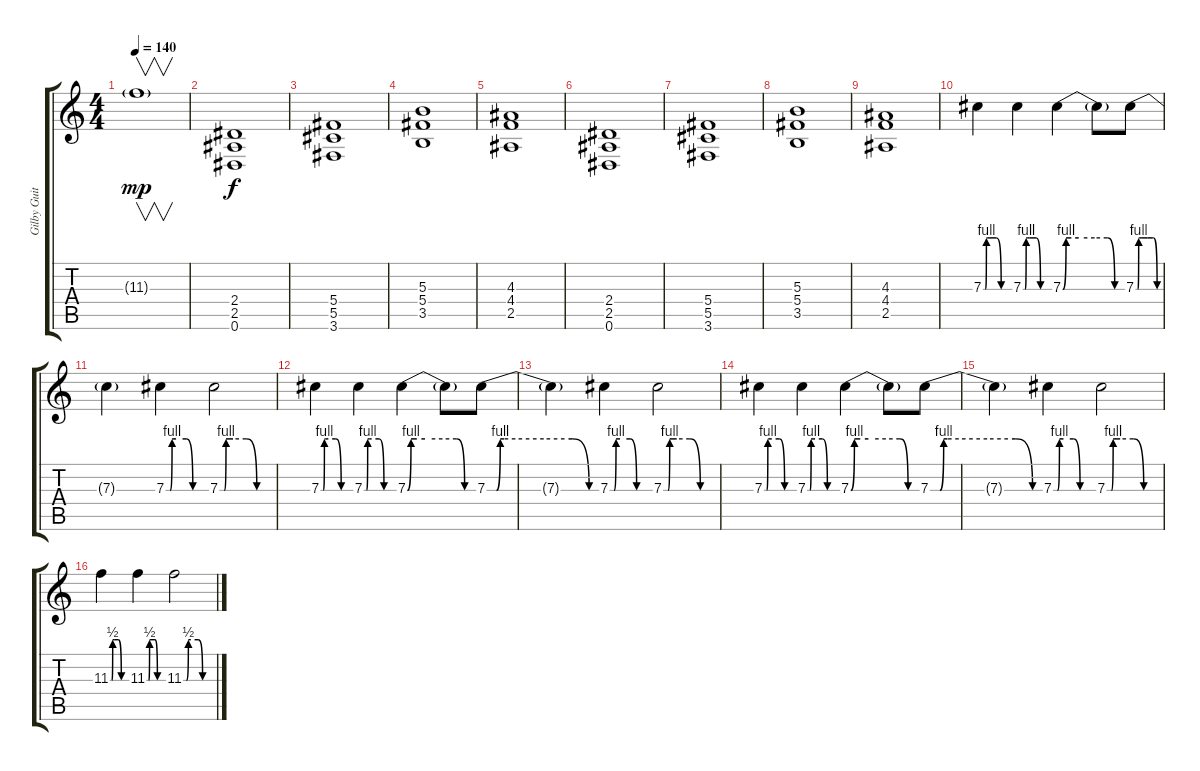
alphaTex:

\track ("Gilby Guitar 2" "Gilby Guit") {instrument distortionguitar}
\staff {score tabs}
\tuning (Eb4 Bb3 Gb3 Db3 Ab2 Eb2) {hide}
\ts (4 4)
\tempo 140
\clef g2
\ks c
11.3{g}.1{v dy mp} |
(2.4 2.5 0.6).1{dy f} |
(5.4 5.5 3.6).1 |
(5.3 5.4 3.5).1 |
(4.3 4.4 2.5).1 |
(2.4 2.5 0.6).1 |
(5.4 5.5 3.6).1 |
(5.3 5.4 3.5).1 |
(4.3 4.4 2.5).1 |
7.3{be (custom 0 0 5 0 7 4 9 4 15 4 30 4 41 0 45 0 60 0)}.4 7.3{be (custom 0 0 5 0 7 4 11 4 15 4 30 4 40 0 45 0 60 0)}.4 7.3{be (custom 0 0 3 4 8 4 15 4 30 4 42 4 49 0 60 0)}.4 7.3{t}.8 7.3{be (custom 0 0 5 0 7 4 9 4 15 4 30 4 41 4 45 4 54 0 58 0 60 0)}.8 |
7.3{t}.4 7.3{be (custom 0 0 6 0 9 4 15 4 30 4 40 0 45 0 60 0)}.4 7.3{be (custom 0 0 5 0 7 4 15 4 30 4 42 0 45 0 60 0)}.2 |
7.3{be (custom 0 0 5 0 7 4 9 4 15 4 30 4 41 0 45 0 60 0)}.4 7.3{be (custom 0 0 5 0 7 4 11 4 15 4 30 4 40 0 45 0 60 0)}.4 7.3{be (custom 0 0 3 4 8 4 15 4 30 4 42 4 49 0 60 0)}.4 7.3{t}.8 7.3{be (custom 0 0 5 0 7 4 9 4 15 4 30 4 41 4 45 4 54 0 58 0 60 0)}.8 |
7.3{t}.4 7.3{be (custom 0 0 6 0 9 4 15 4 30 4 40 0 45 0 60 0)}.4 7.3{be (custom 0 0 5 0 7 4 15 4 30 4 42 0 45 0 60 0)}.2 |
7.3{be (custom 0 0 5 0 7 4 9 4 15 4 30 4 41 0 45 0 60 0)}.4 7.3{be (custom 0 0 5 0 7 4 11 4 15 4 30 4 40 0 45 0 60 0)}.4 7.3{be (custom 0 0 3 4 8 4 15 4 30 4 42 4 49 0 60 0)}.4 7.3{t}.8 7.3{be (custom 0 0 5 0 7 4 9 4 15 4 30 4 41 4 45 4 54 0 58 0 60 0)}.8 |
7.3{t}.4 7.3{be (custom 0 0 6 0 9 4 15 4 30 4 40 0 45 0 60 0)}.4 7.3{be (custom 0 0 5 0 7 4 15 4 30 4 42 0 45 0 60 0)}.2 |
11.3{be (custom 0 0 6 0 9 2 15 2 30 2 41 0 45 0 60 0)}.4 11.3{be (custom 0 0 7 0 10 2 15 2 30 2 39 0 45 0 60 0)}.4 11.3{be (custom 0 0 6 0 10 2 15 2 30 2 39 0 45 0 60 0)}.2
